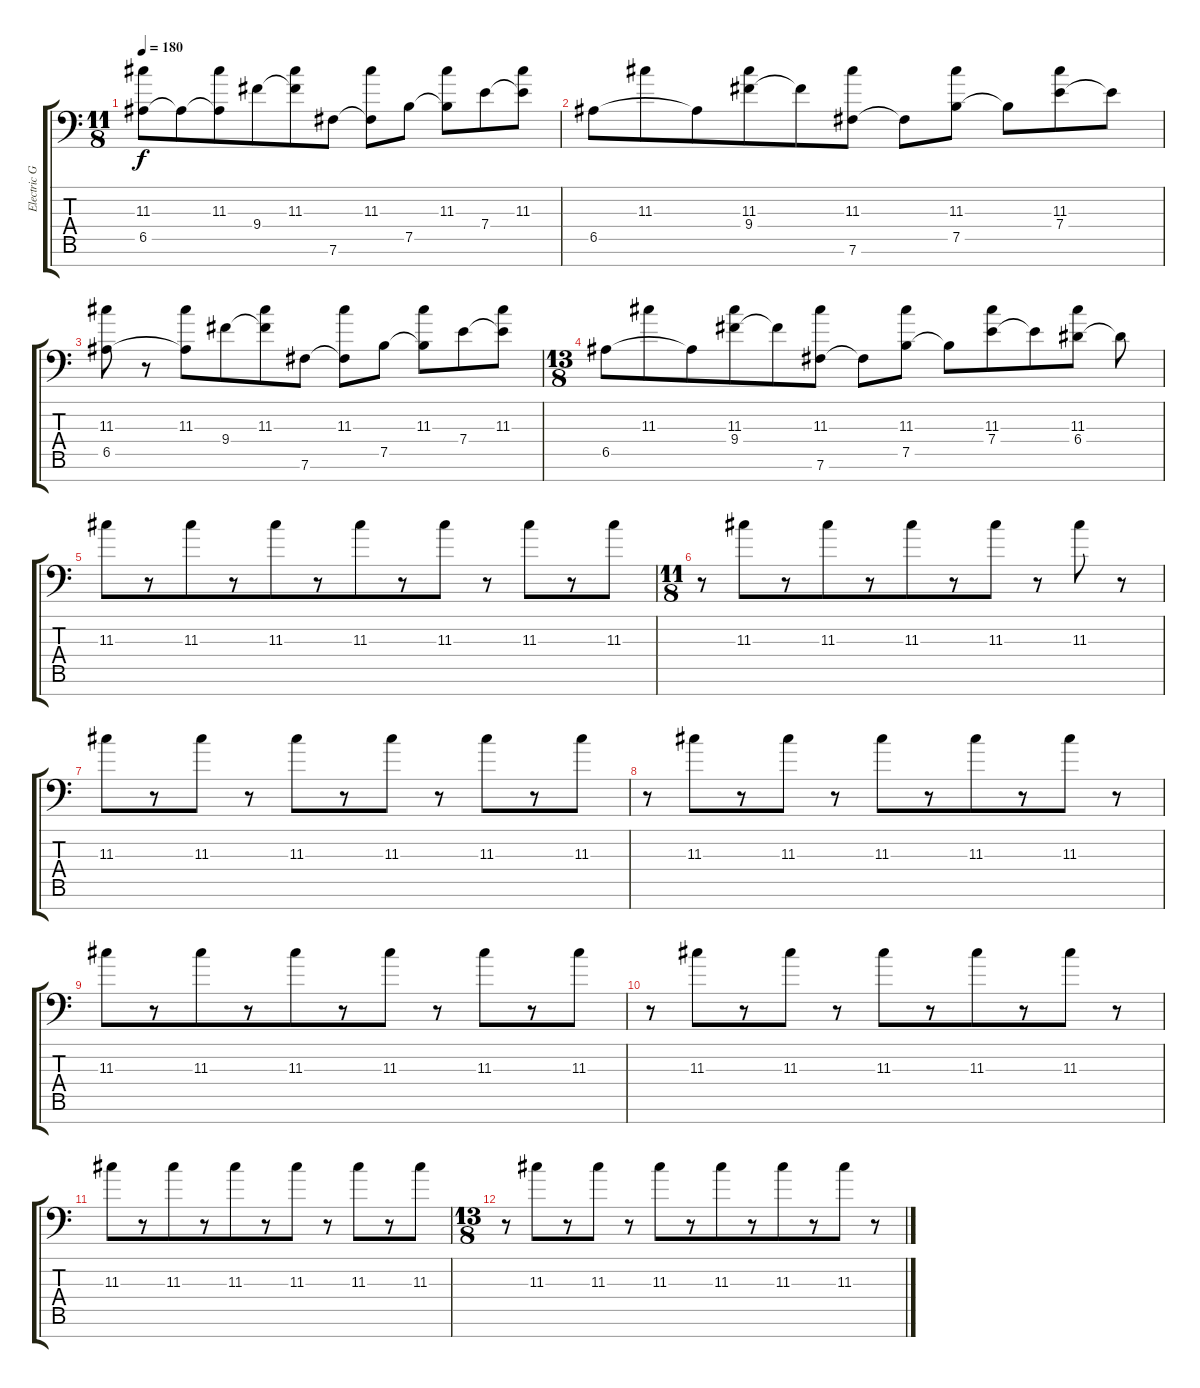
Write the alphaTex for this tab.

\track ("Electric Guitar Rhythm 1" "Electric G") {instrument acousticguitarsteel}
\staff {score tabs}
\tuning (B3 G3 D3 A2 E2 B1 E1) {hide}
\ts (11 8)
\tempo 180
\clef f4
\ks c
(11.3 6.5).8{dy f} 6.5{t}.8{beam merge} (11.3 6.5{t}).8 9.4.8{beam merge} (11.3 9.4{t}).8 7.6.8 (11.3 7.6{t}).8{beam merge} 7.5.8 (11.3 7.5{t}).8{beam merge} 7.4.8{beam merge} (11.3 7.4{t}).8 |
6.5.8 11.3.8{beam merge} 6.5{t}.8 (11.3 9.4).8{beam merge} 9.4{t}.8 (11.3 7.6).8 7.6{t}.8{beam merge} (11.3 7.5).8 7.5{t}.8{beam merge} (11.3 7.4).8{beam merge} 7.4{t}.8 |
(11.3 6.5).8 r.8{beam merge} (11.3 6.5{t}).8 9.4.8{beam merge} (11.3 9.4{t}).8 7.6.8 (11.3 7.6{t}).8{beam merge} 7.5.8 (11.3 7.5{t}).8{beam merge} 7.4.8{beam merge} (11.3 7.4{t}).8 |
\ts (13 8)
6.5.8 11.3.8{beam merge} 6.5{t}.8 (11.3 9.4).8{beam merge} 9.4{t}.8 (11.3 7.6).8 7.6{t}.8{beam merge} (11.3 7.5).8 7.5{t}.8{beam merge} (11.3 7.4).8{beam merge} 7.4{t}.8{beam merge} (11.3 6.4).8 6.4{t}.8 |
11.3.8{beam merge} r.8 11.3.8{beam merge} r.8{beam merge} 11.3.8{beam merge} r.8 11.3.8{beam merge} r.8 11.3.8 r.8{beam merge} 11.3.8{beam merge} r.8 11.3.8 |
\ts (11 8)
r.8{beam merge} 11.3.8{beam merge} r.8 11.3.8{beam merge} r.8{beam merge} 11.3.8{beam merge} r.8 11.3.8 r.8{beam merge} 11.3.8{beam merge} r.8 |
11.3.8{beam merge} r.8 11.3.8 r.8{beam merge} 11.3.8{beam merge} r.8 11.3.8 r.8{beam merge} 11.3.8{beam merge} r.8 11.3.8 |
r.8{beam merge} 11.3.8{beam merge} r.8 11.3.8 r.8{beam merge} 11.3.8{beam merge} r.8 11.3.8{beam merge} r.8{beam merge} 11.3.8{beam merge} r.8 |
11.3.8{beam merge} r.8 11.3.8{beam merge} r.8{beam merge} 11.3.8{beam merge} r.8 11.3.8 r.8{beam merge} 11.3.8{beam merge} r.8 11.3.8 |
r.8{beam merge} 11.3.8{beam merge} r.8 11.3.8 r.8{beam merge} 11.3.8{beam merge} r.8 11.3.8{beam merge} r.8{beam merge} 11.3.8{beam merge} r.8 |
11.3.8{beam merge} r.8 11.3.8{beam merge} r.8{beam merge} 11.3.8{beam merge} r.8 11.3.8 r.8{beam merge} 11.3.8{beam merge} r.8 11.3.8 |
\ts (13 8)
r.8{beam merge} 11.3.8{beam merge} r.8 11.3.8 r.8{beam merge} 11.3.8{beam merge} r.8 11.3.8{beam merge} r.8{beam merge} 11.3.8{beam merge} r.8 11.3.8 r.8
